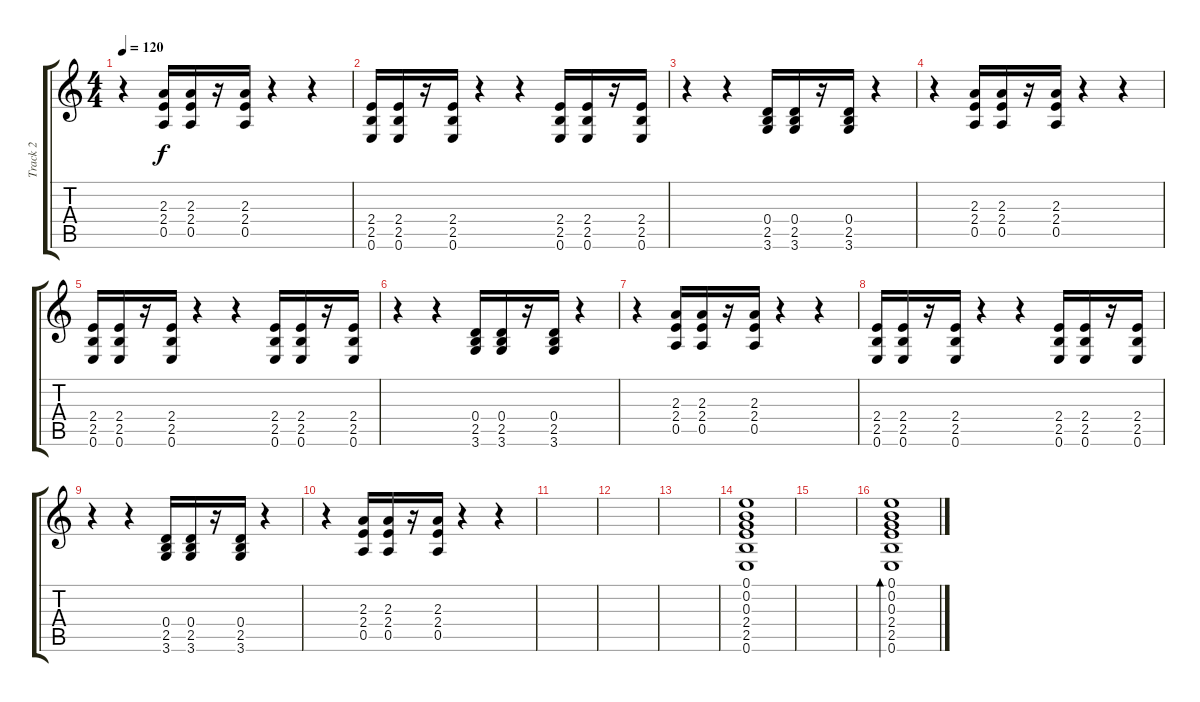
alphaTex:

\track ("Track 2" "Track 2") {instrument distortionguitar}
\staff {score tabs}
\tuning (E4 B3 G3 D3 A2 E2) {hide}
\ts (4 4)
\tempo 120
\clef g2
\ks c
r.4{dy f} (2.3 2.4 0.5).16 (2.3 2.4 0.5).16 r.16 (2.3 2.4 0.5).16 r.4 r.4 |
(2.4 2.5 0.6).16{instrument cello} (2.4 2.5 0.6).16 r.16 (2.4 2.5 0.6).16 r.4 r.4 (2.4 2.5 0.6).16 (2.4 2.5 0.6).16 r.16 (2.4 2.5 0.6).16 |
r.4 r.4 (0.4 2.5 3.6).16 (0.4 2.5 3.6).16 r.16 (0.4 2.5 3.6).16 r.4 |
r.4 (2.3 2.4 0.5).16 (2.3 2.4 0.5).16 r.16 (2.3 2.4 0.5).16 r.4 r.4 |
(2.4 2.5 0.6).16{instrument cello} (2.4 2.5 0.6).16 r.16 (2.4 2.5 0.6).16 r.4 r.4 (2.4 2.5 0.6).16 (2.4 2.5 0.6).16 r.16 (2.4 2.5 0.6).16 |
r.4 r.4 (0.4 2.5 3.6).16 (0.4 2.5 3.6).16 r.16 (0.4 2.5 3.6).16 r.4 |
r.4 (2.3 2.4 0.5).16 (2.3 2.4 0.5).16 r.16 (2.3 2.4 0.5).16 r.4 r.4 |
(2.4 2.5 0.6).16 (2.4 2.5 0.6).16 r.16 (2.4 2.5 0.6).16 r.4 r.4 (2.4 2.5 0.6).16 (2.4 2.5 0.6).16 r.16 (2.4 2.5 0.6).16 |
r.4 r.4 (0.4 2.5 3.6).16 (0.4 2.5 3.6).16 r.16 (0.4 2.5 3.6).16 r.4 |
r.4 (2.3 2.4 0.5).16 (2.3 2.4 0.5).16 r.16 (2.3 2.4 0.5).16 r.4 r.4 |
|
|
|
(0.1 0.2 0.3 2.4 2.5 0.6).1 |
|
(0.1 0.2 0.3 2.4 2.5 0.6).1{bd 60}
